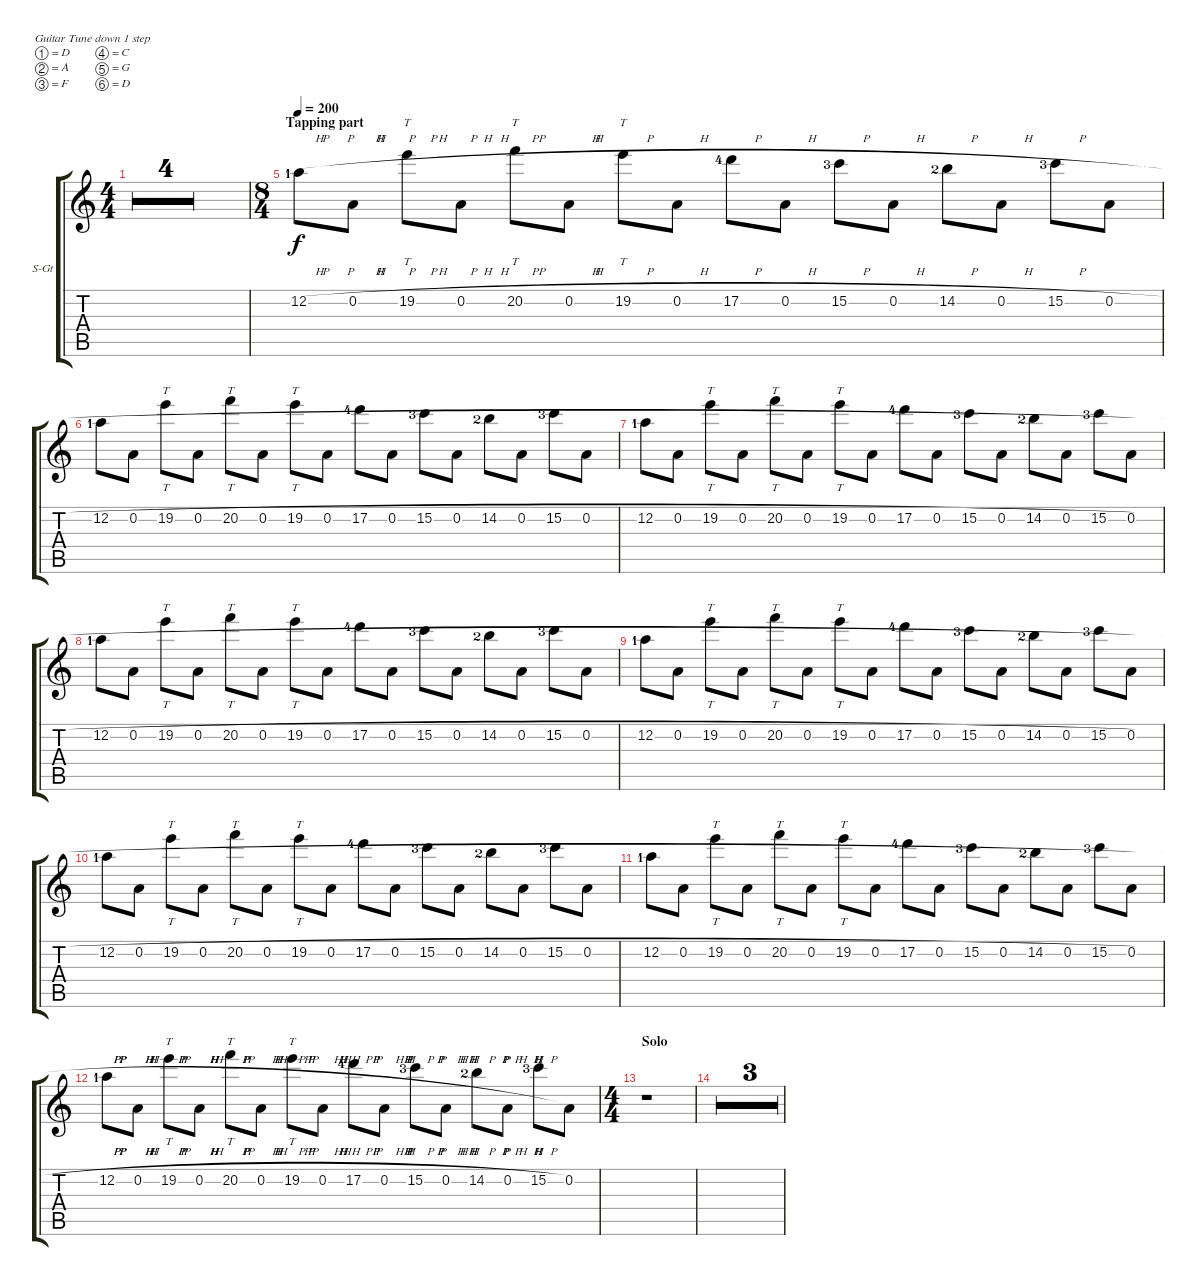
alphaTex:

\bracketExtendMode groupsimilarinstruments
\firstSystemTrackNameOrientation horizontal
\otherSystemsTrackNameOrientation horizontal
\track ("Fills" "S-Gt") {multiBarRest instrument acousticguitarsteel}
\staff {score tabs}
\tuning (D4 A3 F3 C3 G2 D2)
\ts (4 4)
\tempo
130.706
\accidentals auto
\clef g2
\ottava regular
\simile none
\ks c
r.1{dy f} |
r.1 |
r.1 |
r.1 |
\ts (8 4)
\section ("" "Tapping part")
\tempo 200
12.2{h lf 2}.8 0.2{h}.8 19.2{h}.8{tt} 0.2{h}.8 20.2{h}.8{tt} 0.2{h}.8 19.2{h}.8{tt} 0.2{h}.8 17.2{h lf 5}.8 0.2{h}.8 15.2{h lf 4}.8 0.2{h}.8 14.2{h lf 3}.8 0.2{h}.8 15.2{h lf 4}.8 0.2{h}.8 |
12.2{h lf 2}.8 0.2{h}.8 19.2{h}.8{tt} 0.2{h}.8 20.2{h}.8{tt} 0.2{h}.8 19.2{h}.8{tt} 0.2{h}.8 17.2{h lf 5}.8 0.2{h}.8 15.2{h lf 4}.8 0.2{h}.8 14.2{h lf 3}.8 0.2{h}.8 15.2{h lf 4}.8 0.2{h}.8 |
12.2{h lf 2}.8 0.2{h}.8 19.2{h}.8{tt} 0.2{h}.8 20.2{h}.8{tt} 0.2{h}.8 19.2{h}.8{tt} 0.2{h}.8 17.2{h lf 5}.8 0.2{h}.8 15.2{h lf 4}.8 0.2{h}.8 14.2{h lf 3}.8 0.2{h}.8 15.2{h lf 4}.8 0.2{h}.8 |
12.2{h lf 2}.8 0.2{h}.8 19.2{h}.8{tt} 0.2{h}.8 20.2{h}.8{tt} 0.2{h}.8 19.2{h}.8{tt} 0.2{h}.8 17.2{h lf 5}.8 0.2{h}.8 15.2{h lf 4}.8 0.2{h}.8 14.2{h lf 3}.8 0.2{h}.8 15.2{h lf 4}.8 0.2{h}.8 |
12.2{h lf 2}.8 0.2{h}.8 19.2{h}.8{tt} 0.2{h}.8 20.2{h}.8{tt} 0.2{h}.8 19.2{h}.8{tt} 0.2{h}.8 17.2{h lf 5}.8 0.2{h}.8 15.2{h lf 4}.8 0.2{h}.8 14.2{h lf 3}.8 0.2{h}.8 15.2{h lf 4}.8 0.2{h}.8 |
12.2{h lf 2}.8 0.2{h}.8 19.2{h}.8{tt} 0.2{h}.8 20.2{h}.8{tt} 0.2{h}.8 19.2{h}.8{tt} 0.2{h}.8 17.2{h lf 5}.8 0.2{h}.8 15.2{h lf 4}.8 0.2{h}.8 14.2{h lf 3}.8 0.2{h}.8 15.2{h lf 4}.8 0.2{h}.8 |
12.2{h lf 2}.8 0.2{h}.8 19.2{h}.8{tt} 0.2{h}.8 20.2{h}.8{tt} 0.2{h}.8 19.2{h}.8{tt} 0.2{h}.8 17.2{h lf 5}.8 0.2{h}.8 15.2{h lf 4}.8 0.2{h}.8 14.2{h lf 3}.8 0.2{h}.8 15.2{h lf 4}.8 0.2{h}.8 |
12.2{h lf 2}.8 0.2{h}.8 19.2{h}.8{tt} 0.2{h}.8 20.2{h}.8{tt} 0.2{h}.8 19.2{h}.8{tt} 0.2{h}.8 17.2{h lf 5}.8 0.2{h}.8 15.2{h lf 4}.8 0.2{h}.8 14.2{h lf 3}.8 0.2{h}.8 15.2{h lf 4}.8 0.2.8 |
\ts (4 4)
\section ("" "Solo")
r.1 |
r.1 |
r.1 |
r.1
